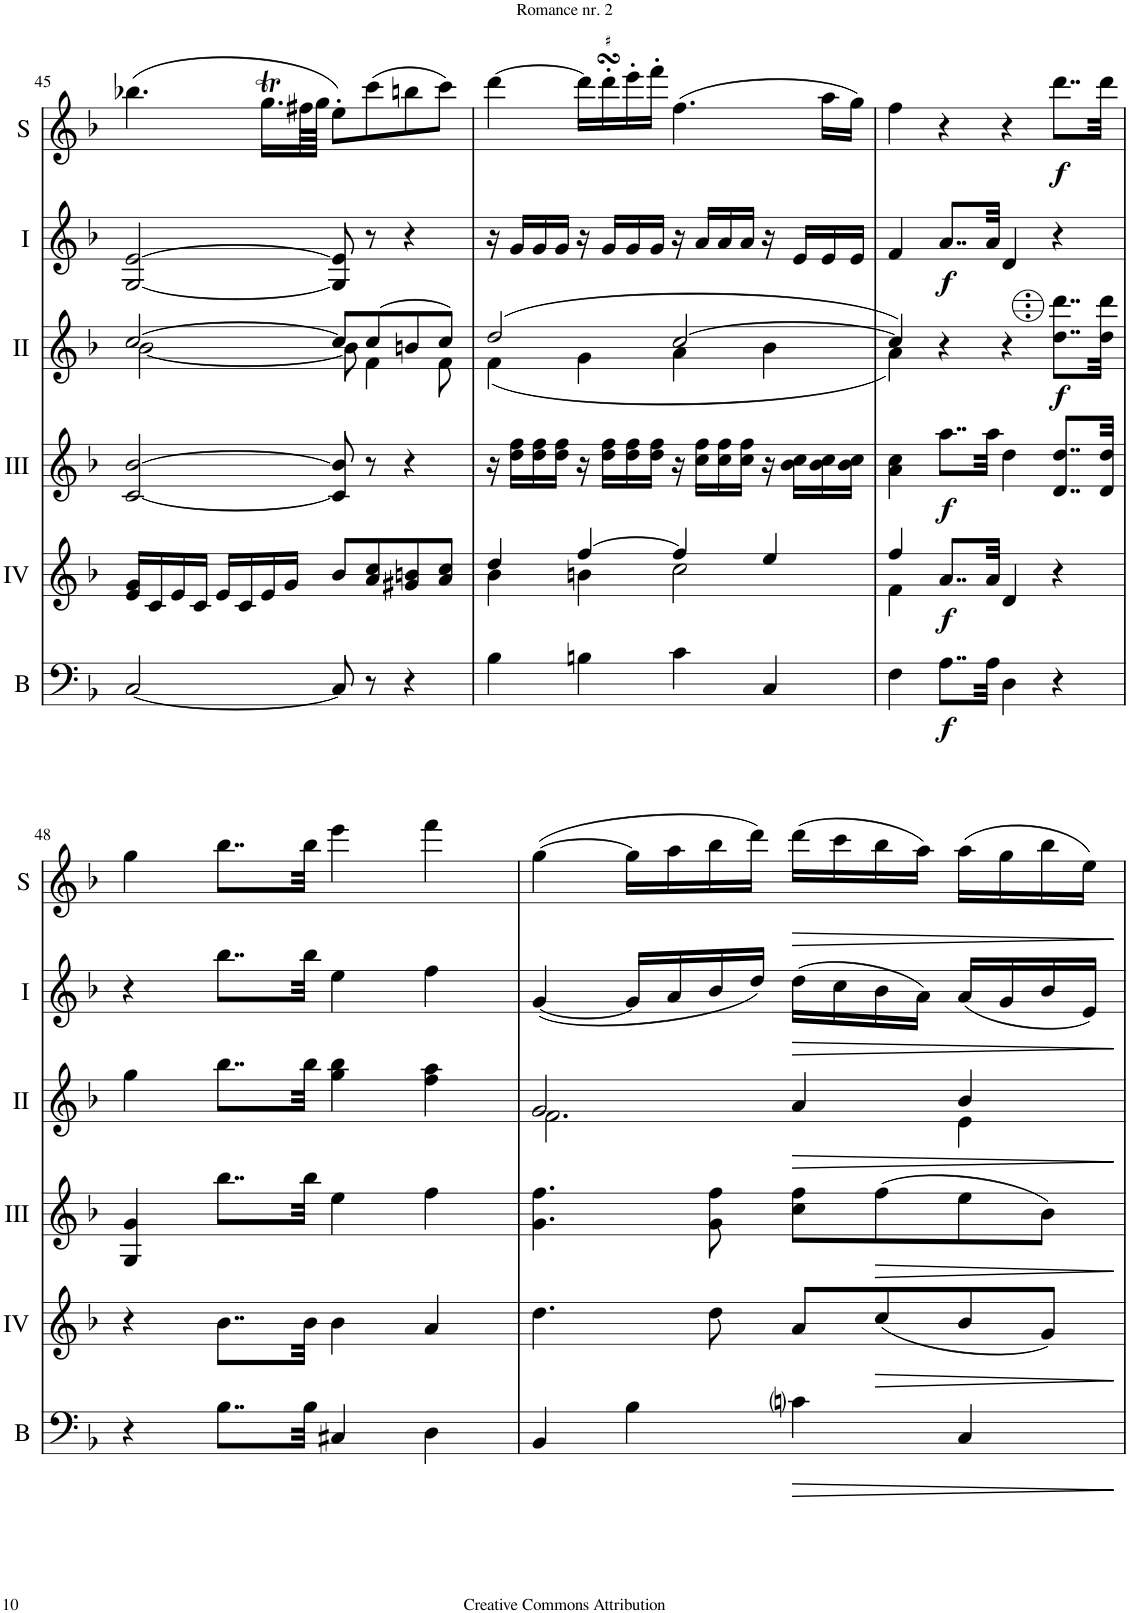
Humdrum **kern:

**kern	**dynam	**kern	**dynam	**kern	**dynam	**kern	**dynam	**kern	**dynam	**kern	**dynam
*part6	*part6	*part5	*part5	*part4	*part4	*part3	*part3	*part2	*part2	*part1	*part1
*staff6	*staff6	*staff5	*staff5	*staff4	*staff4	*staff3	*staff3	*staff2	*staff2	*staff1	*staff1
*I"Bass	*	*I"Acc. 4	*	*I"Acc. 3	*	*I"Acc. 2	*	*I"Acc. 1	*	*I"Solo	*
*I'B	*	*	*	*	*	*	*	*	*	*I'S	*
!!LO:PB:g=z
*clefF4	*	*clefG2	*	*clefG2	*	*clefG2	*	*clefG2	*	*clefG2	*
*Trd7c12	*	*Trd7c12	*	*Trd7c12	*	*	*	*	*	*	*
*k[b-]	*	*k[b-]	*	*k[b-]	*	*k[b-]	*	*k[b-]	*	*k[b-]	*
*M4/4	*	*M4/4	*	*M4/4	*	*M4/4	*	*M4/4	*	*M4/4	*
*met(c)	*	*met(c)	*	*met(c)	*	*met(c)	*	*met(c)	*	*met(c)	*
=45	=45	=45	=45	=45	=45	=45	=45	=45	=45	=45	=45
*	*	*	*	*	*	*^	*	*	*	*	*
[2C/	.	16e/ 16g/LL	.	[2c/ [2b-/	.	[2cc/	[2b-\	.	[2G/ [2e/	.	(4.bb-X\	.
.	.	16c/	.	.	.	.	.	.	.	.	.	.
.	.	16e/	.	.	.	.	.	.	.	.	.	.
.	.	16c/JJ	.	.	.	.	.	.	.	.	.	.
.	.	16e/LL	.	.	.	.	.	.	.	.	.	.
.	.	16c/	.	.	.	.	.	.	.	.	.	.
.	.	16e/	.	.	.	.	.	.	.	.	16.ggT\LL	.
.	.	16g/JJ	.	.	.	.	.	.	.	.	.	.
.	.	.	.	.	.	.	.	.	.	.	64ff#X\LL	.
.	.	.	.	.	.	.	.	.	.	.	64gg\JJJJ	.
8C/]	.	8b-/L	.	8c/] 8b-/]	.	8cc/L]	8b-\]	.	8G/] 8e/]	.	8ee'\L)	.
8r	.	8a/ 8cc/	.	8r	.	(8cc/	4f\	.	8r	.	(8ccc\	.
4r	.	8g#X/ 8bn/	.	4r	.	8bn/	.	.	4r	.	8bbn\	.
.	.	8a/ 8cc/J	.	.	.	8cc/J)	8f\	.	.	.	8ccc\J)	.
=46	=46	=46	=46	=46	=46	=46	=46	=46	=46	=46	=46	=46
*	*	*^	*	*	*	*	*	*	*	*	*	*
4B-\	.	4dd/	4b-\	.	16r	.	(2dd/	(4f\	.	16r	.	[4ddd\	.
.	.	.	.	.	16dd\ 16ff\LL	.	.	.	.	16g/LL	.	.	.
.	.	.	.	.	16dd\ 16ff\	.	.	.	.	16g/	.	.	.
.	.	.	.	.	16dd\ 16ff\JJ	.	.	.	.	16g/JJ	.	.	.
4Bn\	.	[4ff/	4bn\	.	16r	.	.	4g\	.	16r	.	16ddd\LL]	.
.	.	.	.	.	16dd\ 16ff\LL	.	.	.	.	16g/LL	.	16dddsSSS'\	.
.	.	.	.	.	16dd\ 16ff\	.	.	.	.	16g/	.	16eee'\	.
.	.	.	.	.	16dd\ 16ff\JJ	.	.	.	.	16g/JJ	.	16fff'\JJ	.
4c\	.	4ff/]	2cc\	.	16r	.	[2cc/	4a\	.	16r	.	(4.ff\	.
.	.	.	.	.	16cc\ 16ff\LL	.	.	.	.	16a/LL	.	.	.
.	.	.	.	.	16cc\ 16ff\	.	.	.	.	16a/	.	.	.
.	.	.	.	.	16cc\ 16ff\JJ	.	.	.	.	16a/JJ	.	.	.
4C/	.	4ee/	.	.	16r	.	.	4b-\	.	16r	.	.	.
.	.	.	.	.	16b-\ 16cc\LL	.	.	.	.	16e/LL	.	.	.
.	.	.	.	.	16b-\ 16cc\	.	.	.	.	16e/	.	16aa\LL	.
.	.	.	.	.	16b-\ 16cc\JJ	.	.	.	.	16e/JJ	.	16gg\JJ)	.
=47	=47	=47	=47	=47	=47	=47	=47	=47	=47	=47	=47	=47	=47
4F\	.	4ff/	4f\	.	4a\ 4cc\	.	4cc/])	4a\)	.	4f/	.	4ff\	.
!	!LO:DY:b	!	!	!LO:DY:b	!	!LO:DY:b	!	!	!	!	!LO:DY:b	!	!
8..A\L	f	8..a/L	4ryy	f	8..aa\L	f	4r	4ryy	.	8..a/L	f	4r	.
32A\Jkk	.	32a/Jkk	.	.	32aa\Jkk	.	.	.	.	32a/Jkk	.	.	.
4D\	.	4d/	2ryy	.	4dd\	.	4r	2ryy	.	4d/	.	4r	.
!	!	!	!	!	!	!	!	!	!LO:DY:b	!	!	!	!LO:DY:b
4r	.	4r	.	.	8..d/ 8..dd/L	.	8..d\ 8..dd\L	.	f	4r	.	8..ddd\L	f
.	.	.	.	.	32d/ 32dd/Jkk	.	32d\ 32dd\Jkk	.	.	.	.	32ddd\Jkk	.
*	*	*v	*v	*	*	*	*v	*v	*	*	*	*	*
!!LO:LB:g=z
=48	=48	=48	=48	=48	=48	=48	=48	=48	=48	=48	=48
4r	.	4r	.	4G/ 4g/	.	4g\	.	4r	.	4gg\	.
8..B-\L	.	8..b-\L	.	8..bb-\L	.	8..b-\L	.	8..bb-\L	.	8..bb-\L	.
32B-\Jkk	.	32b-\Jkk	.	32bb-\Jkk	.	32b-\Jkk	.	32bb-\Jkk	.	32bb-\Jkk	.
4C#X/	.	4b-\	.	4ee\	.	4g\ 4b-\	.	4ee\	.	4eee\	.
4D\	.	4a/	.	4ff\	.	4f\ 4a\	.	4ff\	.	4fff\	.
=49	=49	=49	=49	=49	=49	=49	=49	=49	=49	=49	=49
*	*	*	*	*	*	*^	*	*	*	*	*
4BB-/	.	4.dd\	.	4.g\ 4.ff\	.	2G/	2.F\	.	([4g/	.	([4gg\	.
4B-\	.	.	.	.	.	.	.	.	16g/LL]	.	16gg\LL]	.
.	.	.	.	.	.	.	.	.	16a/	.	16aa\	.
.	.	8dd\	.	8g\ 8ff\	.	.	.	.	16b-/	.	16bb-\	.
.	.	.	.	.	.	.	.	.	16dd/JJ)	.	16ddd\JJ)	.
!	!LO:HP:b	!	!	!	!	!	!	!LO:HP:b	!	!LO:HP:b	!	!LO:HP:b
4cni\	>	8a/L	.	8cc\ 8ff\L	.	4A/	.	>	(16dd\LL	>	(16ddd\LL	>
.	.	.	.	.	.	.	.	.	16cc\	.	16ccc\	.
!	!	!	!LO:HP:b	!	!LO:HP:b	!	!	!	!	!	!	!
.	.	(8cc/	>	(8ff\	>	.	.	.	16b-\	.	16bb-\	.
.	.	.	.	.	.	.	.	.	16a\JJ)	.	16aa\JJ)	.
4C/	.	8b-/	.	8ee\	.	4B-/	4E\	.	(16a/LL	.	(16aa\LL	.
.	.	.	.	.	.	.	.	.	16g/	.	16gg\	.
.	.	8g/J)	.	8b-\J)	.	.	.	.	16b-/	.	16bb-\	.
.	.	.	.	.	.	.	.	.	16e/JJ)	.	16ee\JJ)	.
*	*	*	*	*	*	*v	*v	*	*	*	*	*
.	]	.	]	.	]	.	]	.	]	.	]
=	=	=	=	=	=	=	=	=	=	=	=
*-	*-	*-	*-	*-	*-	*-	*-	*-	*-	*-	*-
